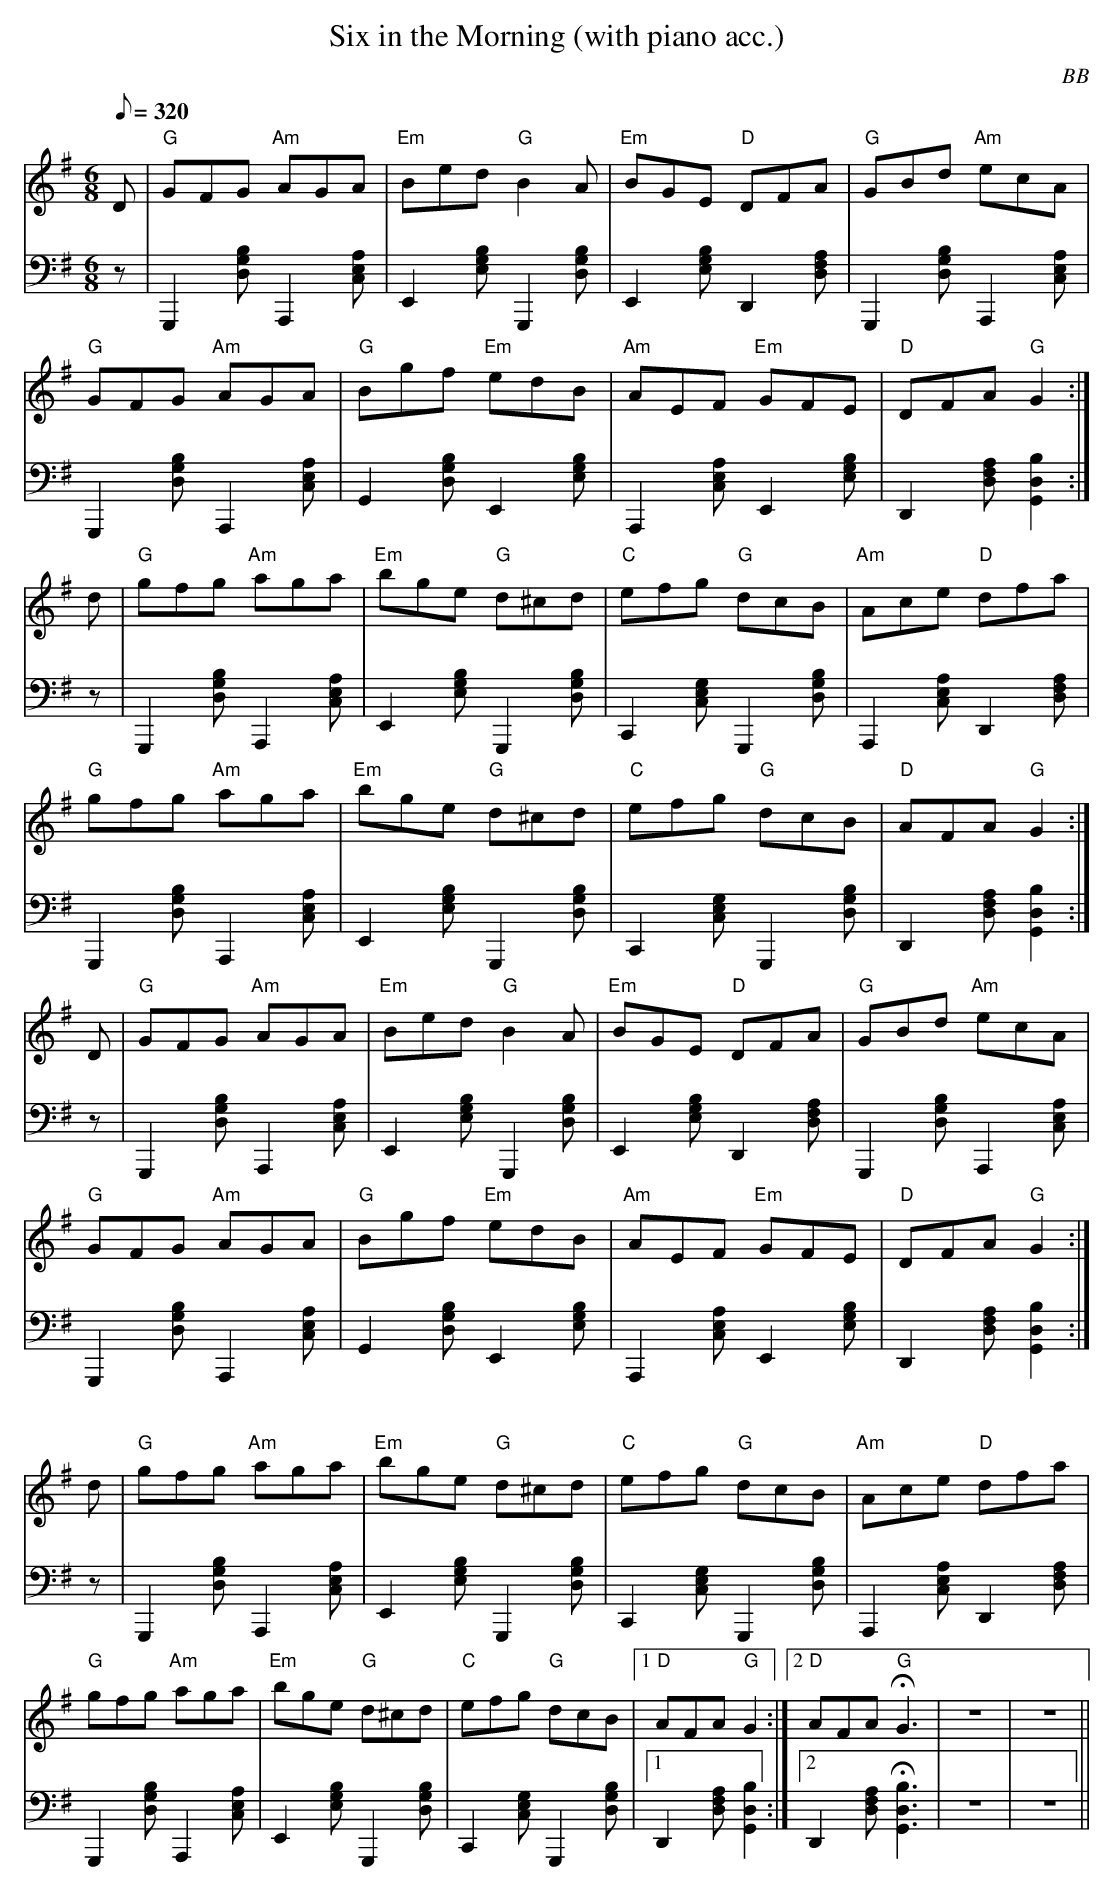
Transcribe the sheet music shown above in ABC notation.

X:1
T: Six in the Morning (with piano acc.)
C: BB
L: 1/8
Q: 1/8=320
M: 6/8
V: 1 program 1 110 %fiddle
V: 2 volume=65 clef=bass m=D program 1 01
K: G
[V:1] D|"G"GFG "Am"AGA|"Em"Bed "G"B2A|"Em"BGE "D"DFA|"G"GBd "Am"ecA|
[V:2] z|G,,2[GDB]A,,2[AEC]|E,2[EBG]G,,2[GDB]|E,2[EBG]D,2[AFD]|G,,2[GDB]A,,2[AEC]|
[V:1] "G"GFG "Am"AGA|"G"Bgf "Em"edB|"Am"AEF "Em"GFE|"D"DFA "G"G2 :|
[V:2] G,,2[GDB]A,,2[AEC]|G,2[GDB]E,2[EBG]|A,,2[AEC]E,2[EBG]|D,2[AFD][G,2D2B2]:|
[V:1] d|"G"gfg "Am"aga|"Em"bge "G"d^cd|"C"efg "G"dcB|"Am"Ace "D"dfa|
[V:2] z|G,,2[GDB]A,,2[AEC]|E,2[EBG]G,,2[GDB]|C,2[CGE]G,,2[GDB]|A,,2[AEC]D,2[AFD]|
[V:1]"G"gfg "Am"aga|"Em"bge "G"d^cd|"C"efg "G"dcB|"D"AFA "G"G2 :|
[V:2] G,,2[GDB]A,,2[AEC]|E,2[EBG]G,,2[GDB]|C,2[CGE]G,,2[GDB]|D,2[AFD][G,2D2B2]:|
[V:1] D|"G"GFG "Am"AGA|"Em"Bed "G"B2A|"Em"BGE "D"DFA|"G"GBd "Am"ecA|
[V:2] z|G,,2[GDB]A,,2[AEC]|E,2[EBG]G,,2[GDB]|E,2[EBG]D,2[AFD]|G,,2[GDB]A,,2[AEC]|
[V:1] "G"GFG "Am"AGA|"G"Bgf "Em"edB|"Am"AEF "Em"GFE|"D"DFA "G"G2 :|
[V:2] G,,2[GDB]A,,2[AEC]|G,2[GDB]E,2[EBG]|A,,2[AEC]E,2[EBG]|D,2[AFD][G,2D2B2]:|
[V:1] d|"G"gfg "Am"aga|"Em"bge "G"d^cd|"C"efg "G"dcB|"Am"Ace "D"dfa|
[V:2] z|G,,2[GDB]A,,2[AEC]|E,2[EBG]G,,2[GDB]|C,2[CGE]G,,2[GDB]|A,,2[AEC]D,2[AFD]|
[V:1]"G"gfg "Am"aga|"Em"bge "G"d^cd|"C"efg "G"dcB|1 "D"AFA "G"G2 :|2 "D"AFA "G"HG3|z6|z6||
[V:2] G,,2[GDB]A,,2[AEC]|E,2[EBG]G,,2[GDB]|C,2[CGE]G,,2[GDB]|1 D,2[AFD][G,2D2B2]:|2\
D,2[AFD]H[G,3D3B3]|z6|z6||
